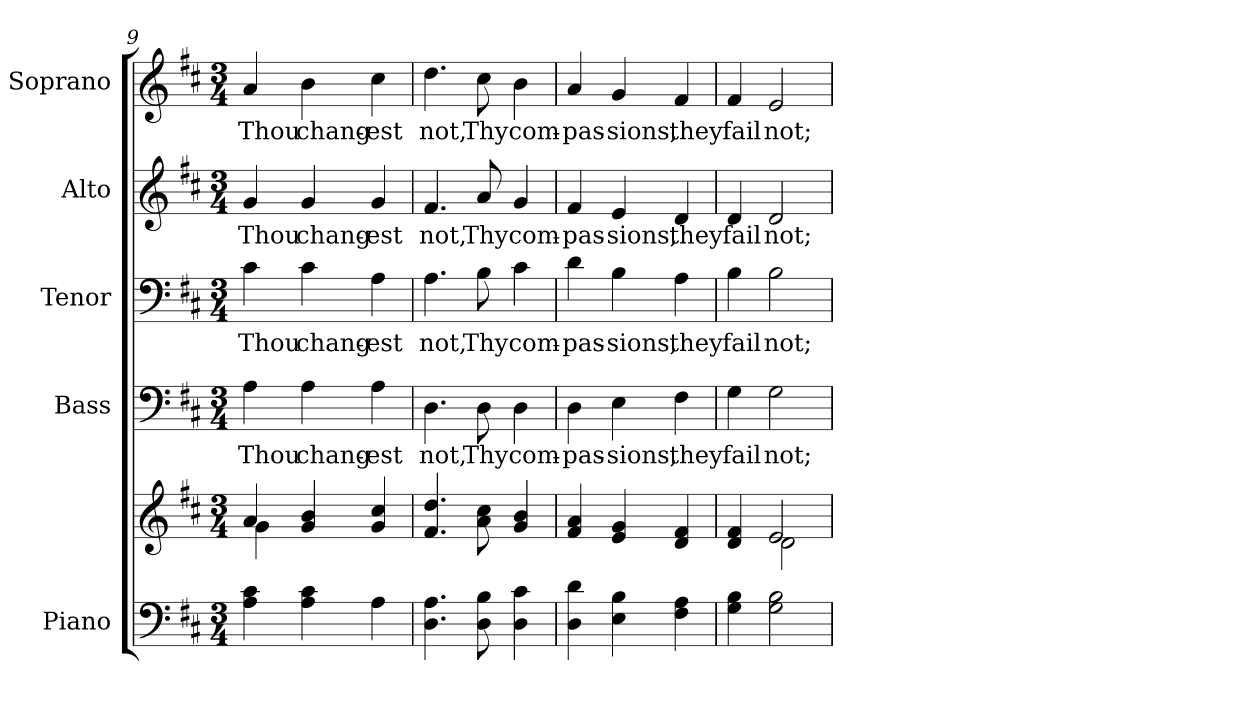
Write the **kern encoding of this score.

**kern	**kern	**kern	**text	**kern	**text	**kern	**text	**kern	**text
*part5	*part5	*part4	*part4	*part3	*part3	*part2	*part2	*part1	*part1
*staff6	*staff5	*staff4	*staff4	*staff3	*staff3	*staff2	*staff2	*staff1	*staff1
*I"Piano	*	*I"Bass	*	*I"Tenor	*	*I"Alto	*	*I"Soprano	*
*I'Pno.	*	*I'B.	*	*I'T.	*	*I'A.	*	*I'S.	*
*clefF4	*clefG2	*clefF4	*	*clefF4	*	*clefG2	*	*clefG2	*
*k[f#c#]	*k[f#c#]	*k[f#c#]	*	*k[f#c#]	*	*k[f#c#]	*	*k[f#c#]	*
*D:	*D:	*D:	*	*D:	*	*D:	*	*D:	*
*M3/4	*M3/4	*M3/4	*	*M3/4	*	*M3/4	*	*M3/4	*
=9	=9	=9	=9	=9	=9	=9	=9	=9	=9
*	*^	*	*	*	*	*	*	*	*
!	!	!	!	!LO:LY:b:color=#000000	!	!	!	!	!	!
!	!	!	!	!	!	!LO:LY:b:color=#000000	!	!	!	!
!	!	!	!	!	!	!	!	!LO:LY:b:color=#000000	!	!
!	!	!	!	!	!	!	!	!	!	!LO:LY:b:color=#000000
4Ai\ 4c#i	4ai/	4gi\	4Ai\	Thou	4c#i\	Thou	4gi/	Thou	4ai/	Thou
!	!	!	!	!LO:LY:b:color=#000000	!	!	!	!	!	!
!	!	!	!	!	!	!LO:LY:b:color=#000000	!	!	!	!
!	!	!	!	!	!	!	!	!LO:LY:b:color=#000000	!	!
!	!	!	!	!	!	!	!	!	!	!LO:LY:b:color=#000000
4Ai\ 4c#i	4gi/ 4bi	4ryy	4Ai\	chang-	4c#i\	chang-	4gi/	chang-	4bi\	chang-
!	!	!	!	!LO:LY:b:color=#000000	!	!	!	!	!	!
!	!	!	!	!	!	!LO:LY:b:color=#000000	!	!	!	!
!	!	!	!	!	!	!	!	!LO:LY:b:color=#000000	!	!
!	!	!	!	!	!	!	!	!	!	!LO:LY:b:color=#000000
4Ai\	4gi/ 4cc#i	4ryy	4Ai\	-est	4Ai\	-est	4gi/	-est	4cc#i\	-est
*	*v	*v	*	*	*	*	*	*	*	*
!!LO:PB:g=z
=10	=10	=10	=10	=10	=10	=10	=10	=10	=10
*	*^	*	*	*	*	*	*	*	*
!	!	!	!	!LO:LY:b:color=#000000	!	!	!	!	!	!
*	*v	*v	*	*	*	*	*	*	*	*
*	*^	*	*	*	*	*	*	*	*
!	!	!	!	!	!	!LO:LY:b:color=#000000	!	!	!	!
*	*v	*v	*	*	*	*	*	*	*	*
*	*^	*	*	*	*	*	*	*	*
!	!	!	!	!	!	!	!	!LO:LY:b:color=#000000	!	!
*	*v	*v	*	*	*	*	*	*	*	*
*	*^	*	*	*	*	*	*	*	*
!	!	!	!	!	!	!	!	!	!	!LO:LY:b:color=#000000
*	*v	*v	*	*	*	*	*	*	*	*
4.Di\ 4.Ai	4.f#i/ 4.ddi	4.Di\	not,	4.Ai\	not,	4.f#i/	not,	4.ddi\	not,
!	!	!	!LO:LY:b:color=#000000	!	!	!	!	!	!
!	!	!	!	!	!LO:LY:b:color=#000000	!	!	!	!
!	!	!	!	!	!	!	!LO:LY:b:color=#000000	!	!
!	!	!	!	!	!	!	!	!	!LO:LY:b:color=#000000
8Di\ 8Bi	8ai\ 8cc#i	8Di\	Thy	8Bi\	Thy	8ai/	Thy	8cc#i\	Thy
!	!	!	!LO:LY:b:color=#000000	!	!	!	!	!	!
!	!	!	!	!	!LO:LY:b:color=#000000	!	!	!	!
!	!	!	!	!	!	!	!LO:LY:b:color=#000000	!	!
!	!	!	!	!	!	!	!	!	!LO:LY:b:color=#000000
4Di\ 4c#i	4gi/ 4bi	4Di\	com-	4c#i\	com-	4gi/	com-	4bi\	com-
=11	=11	=11	=11	=11	=11	=11	=11	=11	=11
!	!	!	!LO:LY:b:color=#000000	!	!	!	!	!	!
!	!	!	!	!	!LO:LY:b:color=#000000	!	!	!	!
!	!	!	!	!	!	!	!LO:LY:b:color=#000000	!	!
!	!	!	!	!	!	!	!	!	!LO:LY:b:color=#000000
4Di\ 4di	4f#i/ 4ai	4Di\	-pas-	4di\	-pas-	4f#i/	-pas-	4ai/	-pas-
!	!	!	!LO:LY:b:color=#000000	!	!	!	!	!	!
!	!	!	!	!	!LO:LY:b:color=#000000	!	!	!	!
!	!	!	!	!	!	!	!LO:LY:b:color=#000000	!	!
!	!	!	!	!	!	!	!	!	!LO:LY:b:color=#000000
4Ei\ 4Bi	4ei/ 4gi	4Ei\	-sions,	4Bi\	-sions,	4ei/	-sions,	4gi/	-sions,
!	!	!	!LO:LY:b:color=#000000	!	!	!	!	!	!
!	!	!	!	!	!LO:LY:b:color=#000000	!	!	!	!
!	!	!	!	!	!	!	!LO:LY:b:color=#000000	!	!
!	!	!	!	!	!	!	!	!	!LO:LY:b:color=#000000
4F#i\ 4Ai	4di/ 4f#i	4F#i\	they	4Ai\	they	4di/	they	4f#i/	they
=12	=12	=12	=12	=12	=12	=12	=12	=12	=12
*	*^	*	*	*	*	*	*	*	*
!	!	!	!	!LO:LY:b:color=#000000	!	!	!	!	!	!
!	!	!	!	!	!	!LO:LY:b:color=#000000	!	!	!	!
!	!	!	!	!	!	!	!	!LO:LY:b:color=#000000	!	!
!	!	!	!	!	!	!	!	!	!	!LO:LY:b:color=#000000
4Gi\ 4Bi	4di/ 4f#i	4ryy	4Gi\	fail	4Bi\	fail	4di/	fail	4f#i/	fail
!	!	!	!	!LO:LY:b:color=#000000	!	!	!	!	!	!
!	!	!	!	!	!	!LO:LY:b:color=#000000	!	!	!	!
!	!	!	!	!	!	!	!	!LO:LY:b:color=#000000	!	!
!	!	!	!	!	!	!	!	!	!	!LO:LY:b:color=#000000
2Gi\ 2Bi	2ei/	2di\	2Gi\	not;	2Bi\	not;	2di/	not;	2ei/	not;
*	*v	*v	*	*	*	*	*	*	*	*
=	=	=	=	=	=	=	=	=	=
*-	*-	*-	*-	*-	*-	*-	*-	*-	*-
